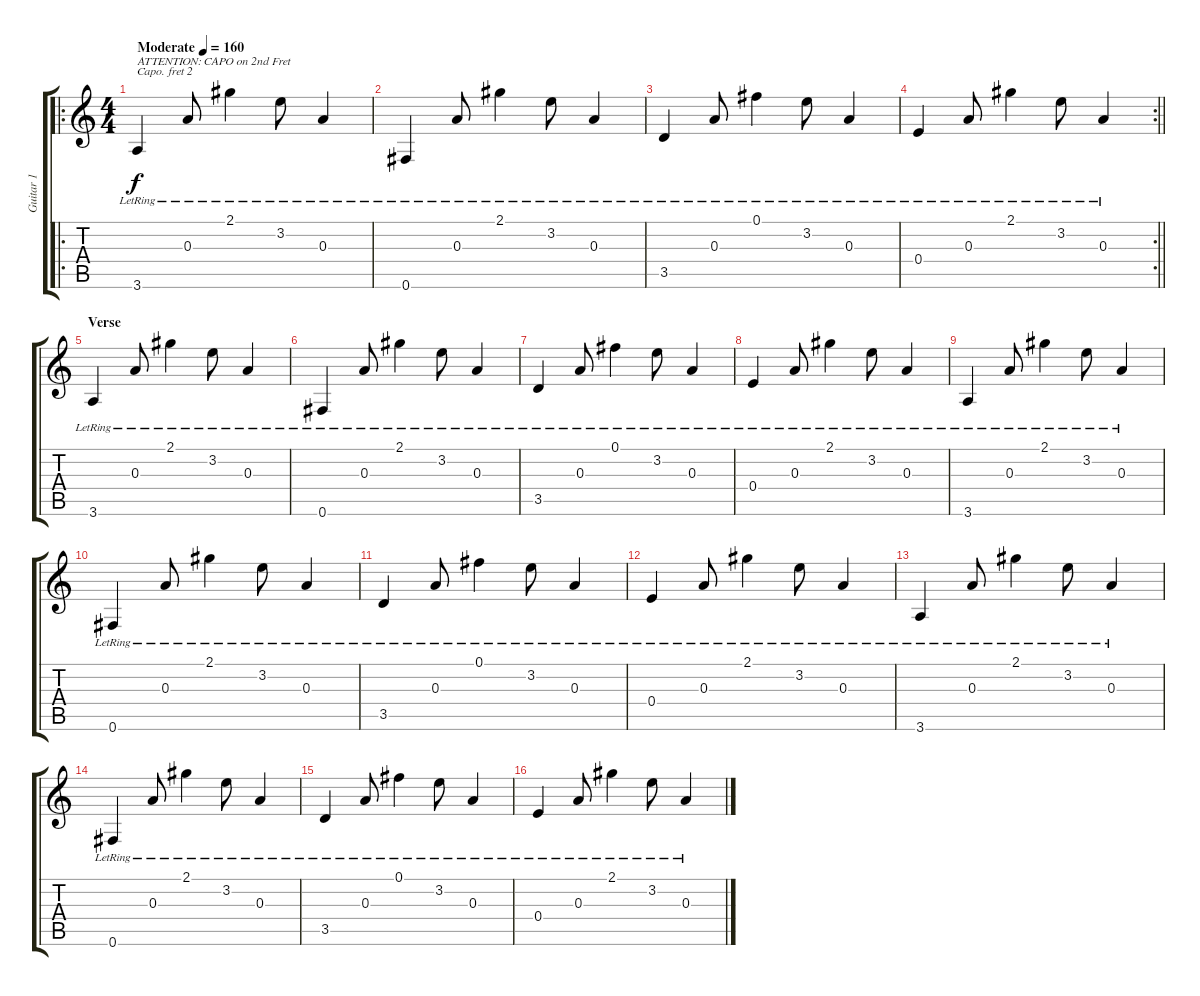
\track ("Guitar 1" "Guitar 1") {instrument acousticguitarnylon}
\staff {score tabs}
\capo 2
\tuning (E4 B3 G3 D3 A2 E2) {hide}
\ro
\ts (4 4)
\tempo (160 "Moderate")
\clef g2
\ks c
3.6{lr}.4{txt "ATTENTION: CAPO on 2nd Fret" dy f instrument acousticguitarnylon} 0.3{lr}.8 2.1{lr}.4 3.2{lr}.8 0.3{lr}.4 |
0.6{lr}.4 0.3{lr}.8 2.1{lr}.4 3.2{lr}.8 0.3{lr}.4 |
3.5{lr}.4 0.3{lr}.8 0.1{lr}.4 3.2{lr}.8 0.3{lr}.4 |
\rc 2
\barLineRight lightlight
0.4{lr}.4 0.3{lr}.8 2.1{lr}.4 3.2{lr}.8 0.3{lr}.4 |
\section ("" "Verse")
3.6{lr}.4 0.3{lr}.8 2.1{lr}.4 3.2{lr}.8 0.3{lr}.4 |
0.6{lr}.4 0.3{lr}.8 2.1{lr}.4 3.2{lr}.8 0.3{lr}.4 |
3.5{lr}.4 0.3{lr}.8 0.1{lr}.4 3.2{lr}.8 0.3{lr}.4 |
0.4{lr}.4 0.3{lr}.8 2.1{lr}.4 3.2{lr}.8 0.3{lr}.4 |
3.6{lr}.4 0.3{lr}.8 2.1{lr}.4 3.2{lr}.8 0.3{lr}.4 |
0.6{lr}.4 0.3{lr}.8 2.1{lr}.4 3.2{lr}.8 0.3{lr}.4 |
3.5{lr}.4 0.3{lr}.8 0.1{lr}.4 3.2{lr}.8 0.3{lr}.4 |
0.4{lr}.4 0.3{lr}.8 2.1{lr}.4 3.2{lr}.8 0.3{lr}.4 |
3.6{lr}.4 0.3{lr}.8 2.1{lr}.4 3.2{lr}.8 0.3{lr}.4 |
0.6{lr}.4 0.3{lr}.8 2.1{lr}.4 3.2{lr}.8 0.3{lr}.4 |
3.5{lr}.4 0.3{lr}.8 0.1{lr}.4 3.2{lr}.8 0.3{lr}.4 |
0.4{lr}.4 0.3{lr}.8 2.1{lr}.4 3.2{lr}.8 0.3{lr}.4
